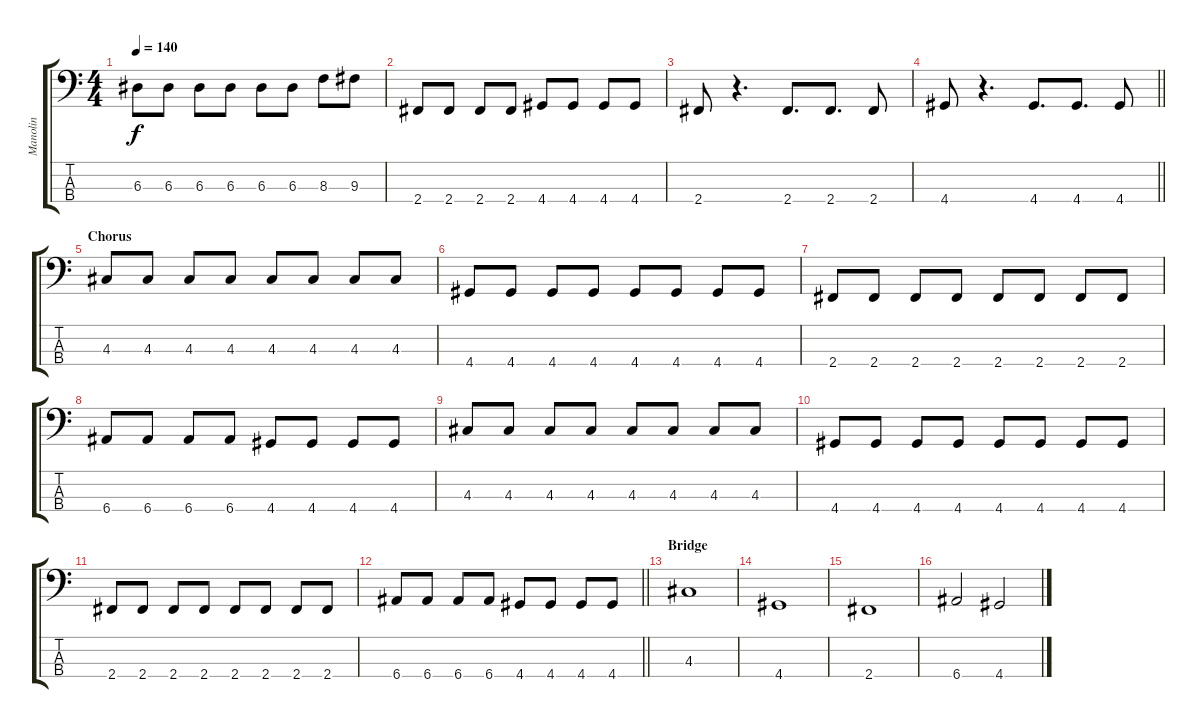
\track ("Manolin" "Manolin") {instrument electricbasspick}
\staff {score tabs}
\tuning (G2 D2 A1 E1) {hide}
\ts (4 4)
\tempo 140
\clef f4
\ks c
6.3.8{dy f} 6.3.8 6.3.8 6.3.8 6.3.8 6.3.8 8.3.8 9.3.8 |
2.4.8 2.4.8 2.4.8 2.4.8 4.4.8 4.4.8 4.4.8 4.4.8 |
2.4.8 r.4{d} 2.4.8{d} 2.4.8{d} 2.4.8 |
\barLineRight lightlight
4.4.8 r.4{d} 4.4.8{d} 4.4.8{d} 4.4.8 |
\section ("" "Chorus")
4.3.8 4.3.8 4.3.8 4.3.8 4.3.8 4.3.8 4.3.8 4.3.8 |
4.4.8 4.4.8 4.4.8 4.4.8 4.4.8 4.4.8 4.4.8 4.4.8 |
2.4.8 2.4.8 2.4.8 2.4.8 2.4.8 2.4.8 2.4.8 2.4.8 |
6.4.8 6.4.8 6.4.8 6.4.8 4.4.8 4.4.8 4.4.8 4.4.8 |
4.3.8 4.3.8 4.3.8 4.3.8 4.3.8 4.3.8 4.3.8 4.3.8 |
4.4.8 4.4.8 4.4.8 4.4.8 4.4.8 4.4.8 4.4.8 4.4.8 |
2.4.8 2.4.8 2.4.8 2.4.8 2.4.8 2.4.8 2.4.8 2.4.8 |
\barLineRight lightlight
6.4.8 6.4.8 6.4.8 6.4.8 4.4.8 4.4.8 4.4.8 4.4.8 |
\section ("" "Bridge")
4.3.1 |
4.4.1 |
2.4.1 |
6.4.2 4.4.2
